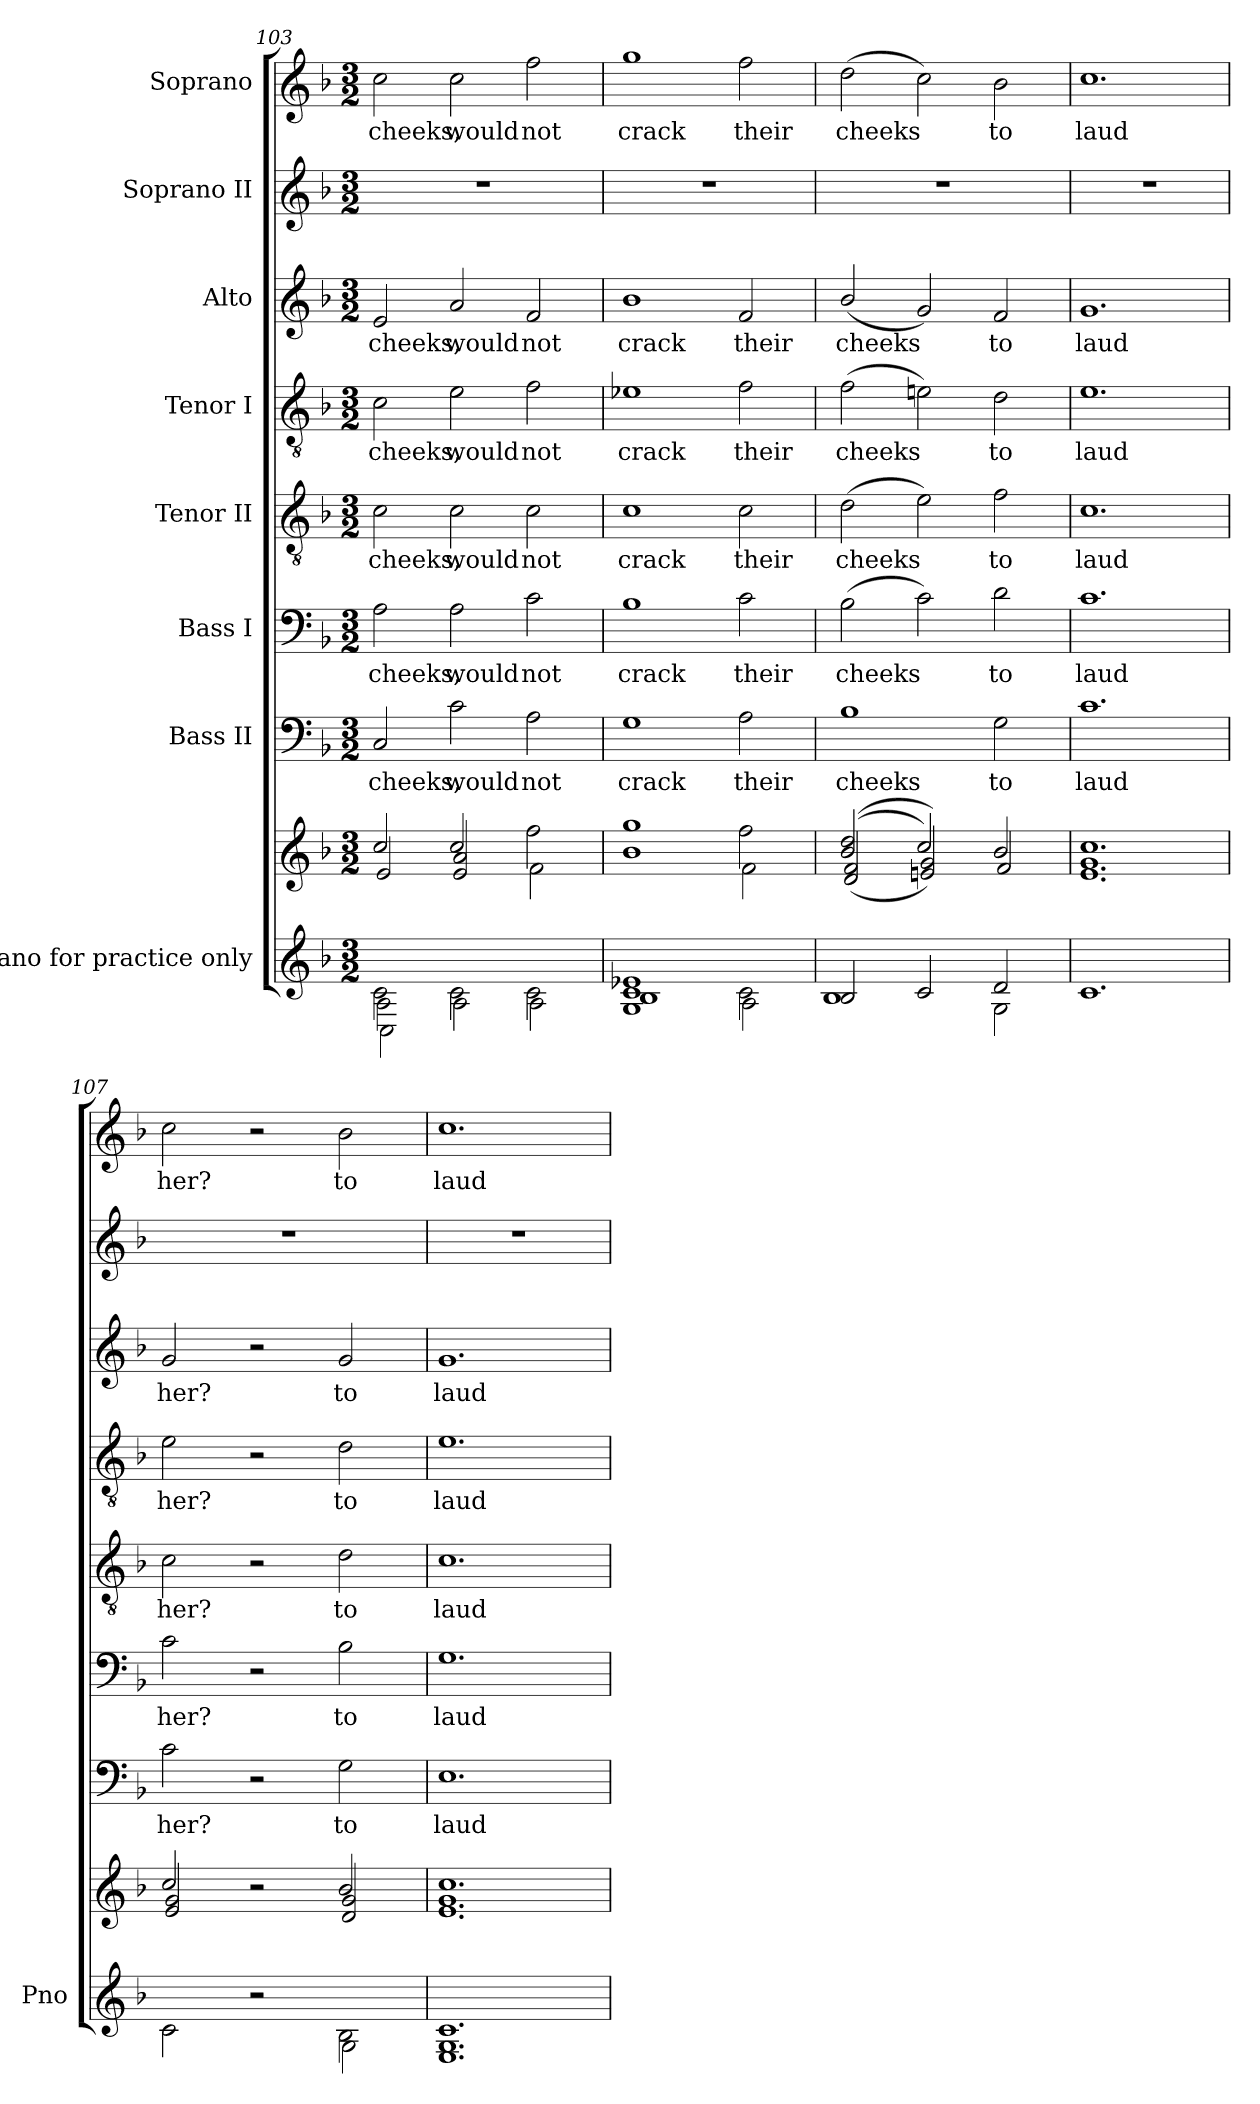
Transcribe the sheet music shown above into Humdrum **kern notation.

**kern	**kern	**kern	**text	**kern	**text	**kern	**text	**kern	**text	**kern	**text	**kern	**kern	**text
*part8	*part8	*part7	*part7	*part6	*part6	*part5	*part5	*part4	*part4	*part3	*part3	*part2	*part1	*part1
*staff9	*staff8	*staff7	*staff7	*staff6	*staff6	*staff5	*staff5	*staff4	*staff4	*staff3	*staff3	*staff2	*staff1	*staff1
*I"Piano for practice only	*	*I"Bass II	*	*I"Bass I	*	*I"Tenor II	*	*I"Tenor I	*	*I"Alto	*	*I"Soprano II	*I"Soprano	*
*I'Pno	*	*	*	*	*	*	*	*	*	*	*	*	*	*
*clefG2	*clefG2	*clefF4	*	*clefF4	*	*clefGv2	*	*clefGv2	*	*clefG2	*	*clefG2	*clefG2	*
*k[b-]	*k[b-]	*k[b-]	*	*k[b-]	*	*k[b-]	*	*k[b-]	*	*k[b-]	*	*k[b-]	*k[b-]	*
*M3/2	*M3/2	*M3/2	*	*M3/2	*	*M3/2	*	*M3/2	*	*M3/2	*	*M3/2	*M3/2	*
=103	=103	=103	=103	=103	=103	=103	=103	=103	=103	=103	=103	=103	=103	=103
*^	*^	*	*	*	*	*	*	*	*	*	*	*	*	*
*	*^	*	*	*	*	*	*	*	*	*	*	*	*	*	*	*
!	!	!	!	!	!	!LO:LY:b	!	!LO:LY:b	!	!LO:LY:b	!	!LO:LY:b	!	!LO:LY:b	!	!	!LO:LY:b
2c\	2A\	2C\	2cc/	2e/	2C/	cheeks,	2A\	cheeks,	2c\	cheeks,	2c\	cheeks,	2e/	cheeks,	1.r	2cc\	cheeks,
!	!	!	!	!	!	!LO:LY:b	!	!LO:LY:b	!	!LO:LY:b	!	!LO:LY:b	!	!LO:LY:b	!	!	!LO:LY:b
2c\	2A\	2ryy	2cc/	2e/ 2a/	2c\	would	2A\	would	2c\	would	2e\	would	2a/	would	.	2cc\	would
!	!	!	!	!	!	!LO:LY:b	!	!LO:LY:b	!	!LO:LY:b	!	!LO:LY:b	!	!LO:LY:b	!	!	!LO:LY:b
2c\	2ryy	2A\	2ff\	2f\	2A\	not	2c\	not	2c\	not	2f\	not	2f/	not	.	2ff\	not
!!LO:LB:g=z
=104	=104	=104	=104	=104	=104	=104	=104	=104	=104	=104	=104	=104	=104	=104	=104	=104	=104
*	*	*^	*	*	*	*	*	*	*	*	*	*	*	*	*	*	*
!	!	!	!	!	!	!	!LO:LY:b	!	!LO:LY:b	!	!LO:LY:b	!	!LO:LY:b	!	!LO:LY:b	!	!	!LO:LY:b
1e-X	1c	1B-	1G	1gg	1b-	1G	crack	1B-	crack	1c	crack	1e-X	crack	1b-	crack	1.r	1gg	crack
!	!	!	!	!	!	!	!LO:LY:b	!	!LO:LY:b	!	!LO:LY:b	!	!LO:LY:b	!	!LO:LY:b	!	!	!LO:LY:b
2c\	2A\	2ryy	2ryy	2ff\	2f\	2A\	their	2c\	their	2c\	their	2f\	their	2f/	their	.	2ff\	their
=105	=105	=105	=105	=105	=105	=105	=105	=105	=105	=105	=105	=105	=105	=105	=105	=105	=105	=105
!	!	!	!	!	!	!	!LO:LY:b	!	!LO:LY:b	!	!LO:LY:b	!	!LO:LY:b	!	!LO:LY:b	!	!	!LO:LY:b
*	*v	*v	*v	*	*	*	*	*	*	*	*	*	*	*	*	*	*	*
2B-/	1B-	(>(>2b-/ 2dd/	(<2d/ 2f/	1B-	cheeks	(>2B-\	cheeks	(>2d\	cheeks	(>2f\	cheeks	(<2b-/	cheeks	1.r	(>2dd\	cheeks
2c/	.	2cc/)	2en/ 2g/))	.	.	2c\)	.	2e\)	.	2en\)	.	2g/)	.	.	2cc\)	.
!	!	!	!	!	!LO:LY:b	!	!LO:LY:b	!	!LO:LY:b	!	!LO:LY:b	!	!LO:LY:b	!	!	!LO:LY:b
2d/	2G\	2b-/	2f/	2G\	to	2d\	to	2f\	to	2d\	to	2f/	to	.	2b-\	to
=106	=106	=106	=106	=106	=106	=106	=106	=106	=106	=106	=106	=106	=106	=106	=106	=106
!	!	!	!	!	!LO:LY:b	!	!LO:LY:b	!	!LO:LY:b	!	!LO:LY:b	!	!LO:LY:b	!	!	!LO:LY:b
*v	*v	*	*	*	*	*	*	*	*	*	*	*	*	*	*	*
1.c	1.cc	1.e 1.g	1.c	laud	1.c	laud	1.c	laud	1.e	laud	1.g	laud	1.r	1.cc	laud
=107	=107	=107	=107	=107	=107	=107	=107	=107	=107	=107	=107	=107	=107	=107	=107
*^	*	*	*	*	*	*	*	*	*	*	*	*	*	*	*
!	!	!	!	!	!LO:LY:b	!	!LO:LY:b	!	!LO:LY:b	!	!LO:LY:b	!	!LO:LY:b	!	!	!LO:LY:b
2c\	1ryy	2cc/	2e/ 2g/	2c\	her?	2c\	her?	2c\	her?	2e\	her?	2g/	her?	1.r	2cc\	her?
2r	.	2r	2ryy	2r	.	2r	.	2r	.	2r	.	2r	.	.	2r	.
!	!	!	!	!	!LO:LY:b	!	!LO:LY:b	!	!LO:LY:b	!	!LO:LY:b	!	!LO:LY:b	!	!	!LO:LY:b
2B-\	2G\	2b-/	2d/ 2g/	2G\	to	2B-\	to	2d\	to	2d\	to	2g/	to	.	2b-\	to
=108	=108	=108	=108	=108	=108	=108	=108	=108	=108	=108	=108	=108	=108	=108	=108	=108
*	*^	*	*	*	*	*	*	*	*	*	*	*	*	*	*	*
!	!	!	!	!	!	!LO:LY:b	!	!LO:LY:b	!	!LO:LY:b	!	!LO:LY:b	!	!LO:LY:b	!	!	!LO:LY:b
1.c	1.G	1.E	1.cc	1.e 1.g	1.E	laud	1.G	laud	1.c	laud	1.e	laud	1.g	laud	1.r	1.cc	laud
*v	*v	*v	*	*	*	*	*	*	*	*	*	*	*	*	*	*	*
*	*v	*v	*	*	*	*	*	*	*	*	*	*	*	*	*
=	=	=	=	=	=	=	=	=	=	=	=	=	=	=
*-	*-	*-	*-	*-	*-	*-	*-	*-	*-	*-	*-	*-	*-	*-
